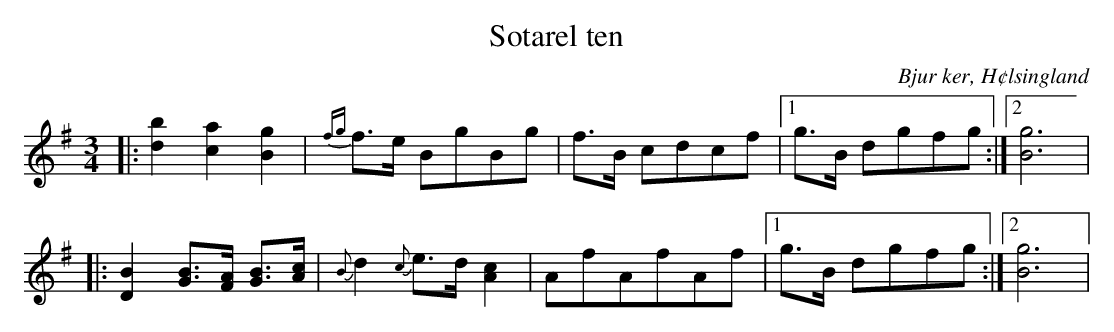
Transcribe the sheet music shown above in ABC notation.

X:1
T: Sotarel ten
O: Bjur ker, H¢lsingland
M: 3/4
L: 1/8
K: G
V:1
V:1
|:[d2b2] [c2a2] [B2g2]|{fg}f>e BgBg|f>B cdcf |1g>B dgfg :|2 [B6g6]|
|:[D2B2] [GB]>[FA] [GB]>[Ac]|{B}d2 {c}e>d [A2c2]|AfAfAf |1g>B dgfg :|2 [B6g6]|
